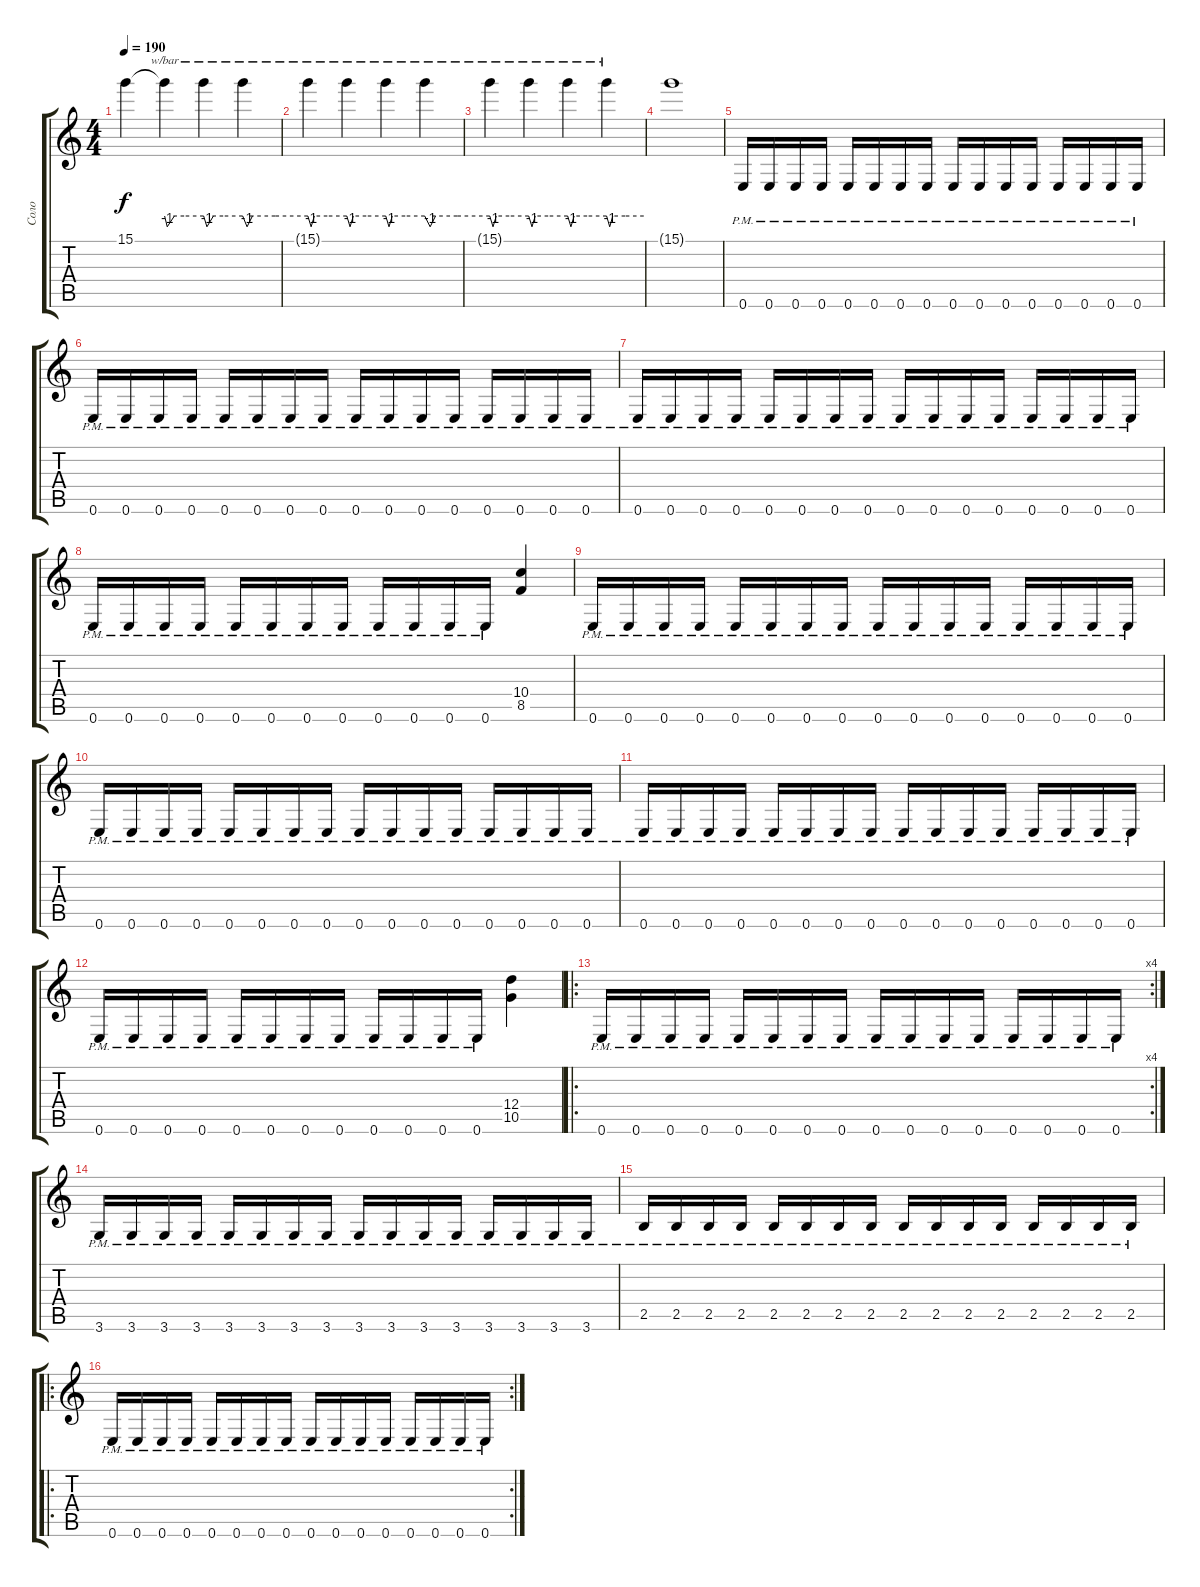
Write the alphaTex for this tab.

\track ("Соло" "Соло") {instrument distortionguitar}
\staff {score tabs}
\tuning (E4 B3 G3 D3 A2 E2) {hide}
\ts (4 4)
\tempo 190
\clef g2
\ks c
15.1{t}.4{dy f} 15.1{t}.4{tbe (custom default 0 0 4 -4 15 0 30 0 60 0)} 15.1{t}.4{tbe (custom default 0 0 5 -4 15 0 30 0 60 0)} 15.1{t}.4{tbe (custom default 0 0 4 -4 9 0 30 0 60 0)} |
15.1{t}.4{tbe (custom default 0 0 5 -4 10 0 30 0 60 0)} 15.1{t}.4{tbe (custom default 0 0 5 -4 10 0 30 0 60 0)} 15.1{t}.4{tbe (custom default 0 0 5 -4 10 0 30 0 60 0)} 15.1{t}.4{tbe (custom default 0 0 5 -4 10 0 30 0 60 0)} |
15.1{t}.4{tbe (custom default 0 0 5 -4 10 0 30 0 60 0)} 15.1{t}.4{tbe (custom default 0 0 5 -4 10 0 30 0 60 0)} 15.1{t}.4{tbe (custom default 0 0 5 -4 10 0 30 0 60 0)} 15.1{t}.4{tbe (custom default 0 0 5 -4 10 0 30 0 60 0)} |
15.1{t}.1 |
0.6{pm}.16 0.6{pm}.16 0.6{pm}.16 0.6{pm}.16 0.6{pm}.16 0.6{pm}.16 0.6{pm}.16 0.6{pm}.16 0.6{pm}.16 0.6{pm}.16 0.6{pm}.16 0.6{pm}.16 0.6{pm}.16 0.6{pm}.16 0.6{pm}.16 0.6{pm}.16 |
0.6{pm}.16 0.6{pm}.16 0.6{pm}.16 0.6{pm}.16 0.6{pm}.16 0.6{pm}.16 0.6{pm}.16 0.6{pm}.16 0.6{pm}.16 0.6{pm}.16 0.6{pm}.16 0.6{pm}.16 0.6{pm}.16 0.6{pm}.16 0.6{pm}.16 0.6{pm}.16 |
0.6{pm}.16 0.6{pm}.16 0.6{pm}.16 0.6{pm}.16 0.6{pm}.16 0.6{pm}.16 0.6{pm}.16 0.6{pm}.16 0.6{pm}.16 0.6{pm}.16 0.6{pm}.16 0.6{pm}.16 0.6{pm}.16 0.6{pm}.16 0.6{pm}.16 0.6{pm}.16 |
0.6{pm}.16 0.6{pm}.16 0.6{pm}.16 0.6{pm}.16 0.6{pm}.16 0.6{pm}.16 0.6{pm}.16 0.6{pm}.16 0.6{pm}.16 0.6{pm}.16 0.6{pm}.16 0.6{pm}.16 (10.4 8.5).4 |
0.6{pm}.16 0.6{pm}.16 0.6{pm}.16 0.6{pm}.16 0.6{pm}.16 0.6{pm}.16 0.6{pm}.16 0.6{pm}.16 0.6{pm}.16 0.6{pm}.16 0.6{pm}.16 0.6{pm}.16 0.6{pm}.16 0.6{pm}.16 0.6{pm}.16 0.6{pm}.16 |
0.6{pm}.16 0.6{pm}.16 0.6{pm}.16 0.6{pm}.16 0.6{pm}.16 0.6{pm}.16 0.6{pm}.16 0.6{pm}.16 0.6{pm}.16 0.6{pm}.16 0.6{pm}.16 0.6{pm}.16 0.6{pm}.16 0.6{pm}.16 0.6{pm}.16 0.6{pm}.16 |
0.6{pm}.16 0.6{pm}.16 0.6{pm}.16 0.6{pm}.16 0.6{pm}.16 0.6{pm}.16 0.6{pm}.16 0.6{pm}.16 0.6{pm}.16 0.6{pm}.16 0.6{pm}.16 0.6{pm}.16 0.6{pm}.16 0.6{pm}.16 0.6{pm}.16 0.6{pm}.16 |
0.6{pm}.16 0.6{pm}.16 0.6{pm}.16 0.6{pm}.16 0.6{pm}.16 0.6{pm}.16 0.6{pm}.16 0.6{pm}.16 0.6{pm}.16 0.6{pm}.16 0.6{pm}.16 0.6{pm}.16 (12.4 10.5).4 |
\ro
\rc 4
0.6{pm}.16 0.6{pm}.16 0.6{pm}.16 0.6{pm}.16 0.6{pm}.16 0.6{pm}.16 0.6{pm}.16 0.6{pm}.16 0.6{pm}.16 0.6{pm}.16 0.6{pm}.16 0.6{pm}.16 0.6{pm}.16 0.6{pm}.16 0.6{pm}.16 0.6{pm}.16 |
3.6{pm}.16 3.6{pm}.16 3.6{pm}.16 3.6{pm}.16 3.6{pm}.16 3.6{pm}.16 3.6{pm}.16 3.6{pm}.16 3.6{pm}.16 3.6{pm}.16 3.6{pm}.16 3.6{pm}.16 3.6{pm}.16 3.6{pm}.16 3.6{pm}.16 3.6{pm}.16 |
2.5{pm}.16 2.5{pm}.16 2.5{pm}.16 2.5{pm}.16 2.5{pm}.16 2.5{pm}.16 2.5{pm}.16 2.5{pm}.16 2.5{pm}.16 2.5{pm}.16 2.5{pm}.16 2.5{pm}.16 2.5{pm}.16 2.5{pm}.16 2.5{pm}.16 2.5{pm}.16 |
\ro
\rc 2
0.6{pm}.16 0.6{pm}.16 0.6{pm}.16 0.6{pm}.16 0.6{pm}.16 0.6{pm}.16 0.6{pm}.16 0.6{pm}.16 0.6{pm}.16 0.6{pm}.16 0.6{pm}.16 0.6{pm}.16 0.6{pm}.16 0.6{pm}.16 0.6{pm}.16 0.6{pm}.16
